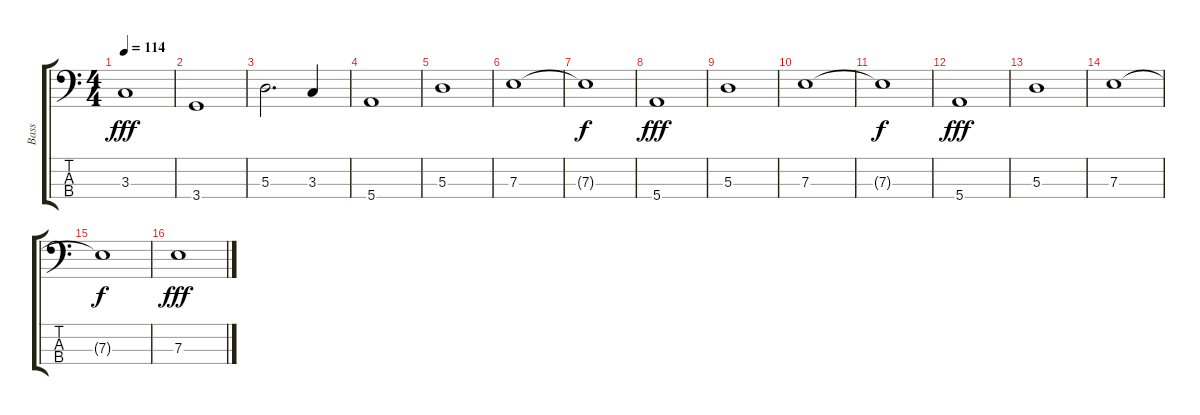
\track ("Bass" "Bass") {instrument electricbassfinger}
\staff {score tabs}
\tuning (G2 D2 A1 E1) {hide}
\ts (4 4)
\tempo 114
\clef f4
\ks c
3.3.1{dy fff} |
3.4.1 |
5.3.2{d} 3.3.4 |
5.4.1 |
5.3.1 |
7.3.1 |
7.3{t}.1{dy f} |
5.4.1{dy fff} |
5.3.1 |
7.3.1 |
7.3{t}.1{dy f} |
5.4.1{dy fff} |
5.3.1 |
7.3.1 |
7.3{t}.1{dy f} |
7.3.1{dy fff}
